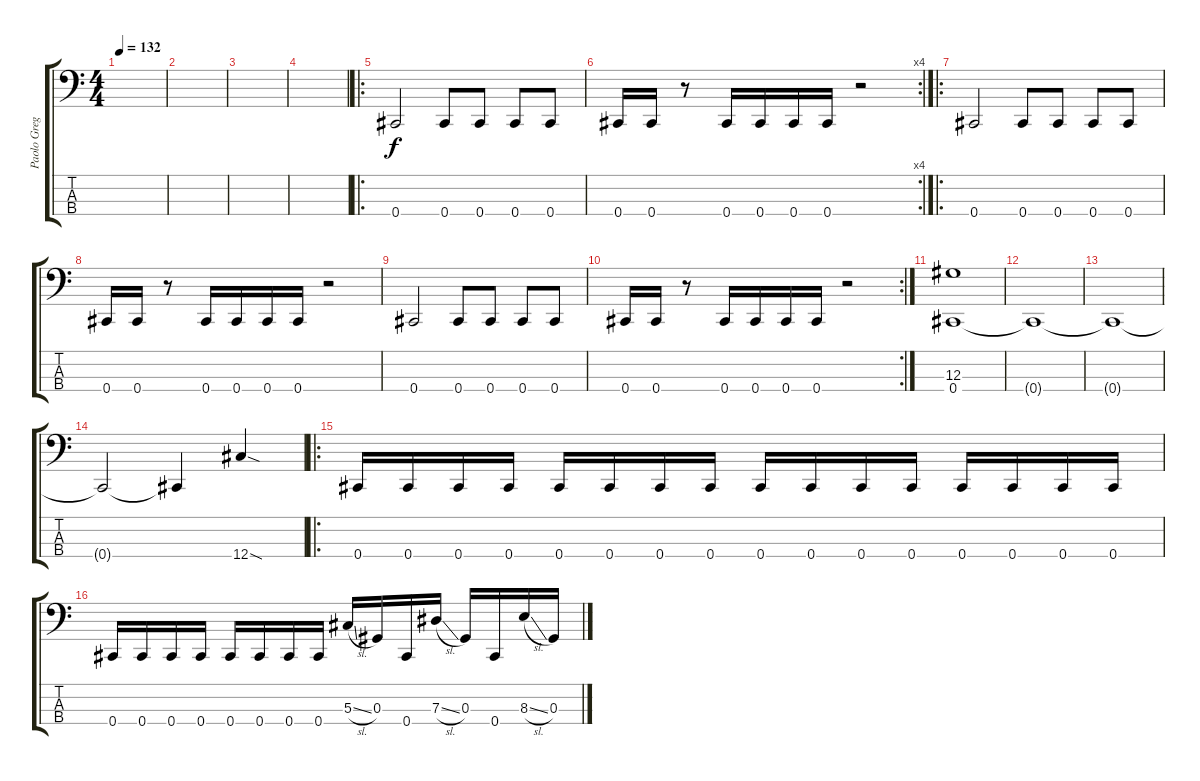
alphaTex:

\track ("Paolo Gregoletto" "Paolo Greg") {instrument electricbasspick}
\staff {score tabs}
\tuning (Gb2 Db2 Ab1 Db1) {hide}
\ts (4 4)
\tempo 132
\clef f4
\ks c
|
|
|
|
\ro
0.4.2 0.4.8 0.4.8 0.4.8 0.4.8 |
\rc 4
0.4.16 0.4.16 r.8 0.4.16 0.4.16 0.4.16 0.4.16 r.2 |
\ro
0.4.2 0.4.8 0.4.8 0.4.8 0.4.8 |
0.4.16 0.4.16 r.8 0.4.16 0.4.16 0.4.16 0.4.16 r.2 |
0.4.2 0.4.8 0.4.8 0.4.8 0.4.8 |
\rc 2
0.4.16 0.4.16 r.8 0.4.16 0.4.16 0.4.16 0.4.16 r.2 |
(12.3 0.4).1 |
0.4{t}.1 |
0.4{t}.1 |
0.4{t}.2 0.4{t}.4 12.4{sod}.4 |
\ro
0.4.16 0.4.16 0.4.16 0.4.16 0.4.16 0.4.16 0.4.16 0.4.16 0.4.16 0.4.16 0.4.16 0.4.16 0.4.16 0.4.16 0.4.16 0.4.16 |
0.4.16 0.4.16 0.4.16 0.4.16 0.4.16 0.4.16 0.4.16 0.4.16 5.3{sl}.16 0.3.16 0.4.16 7.3{sl}.16 0.3.16 0.4.16 8.3{sl}.16 0.3.16
